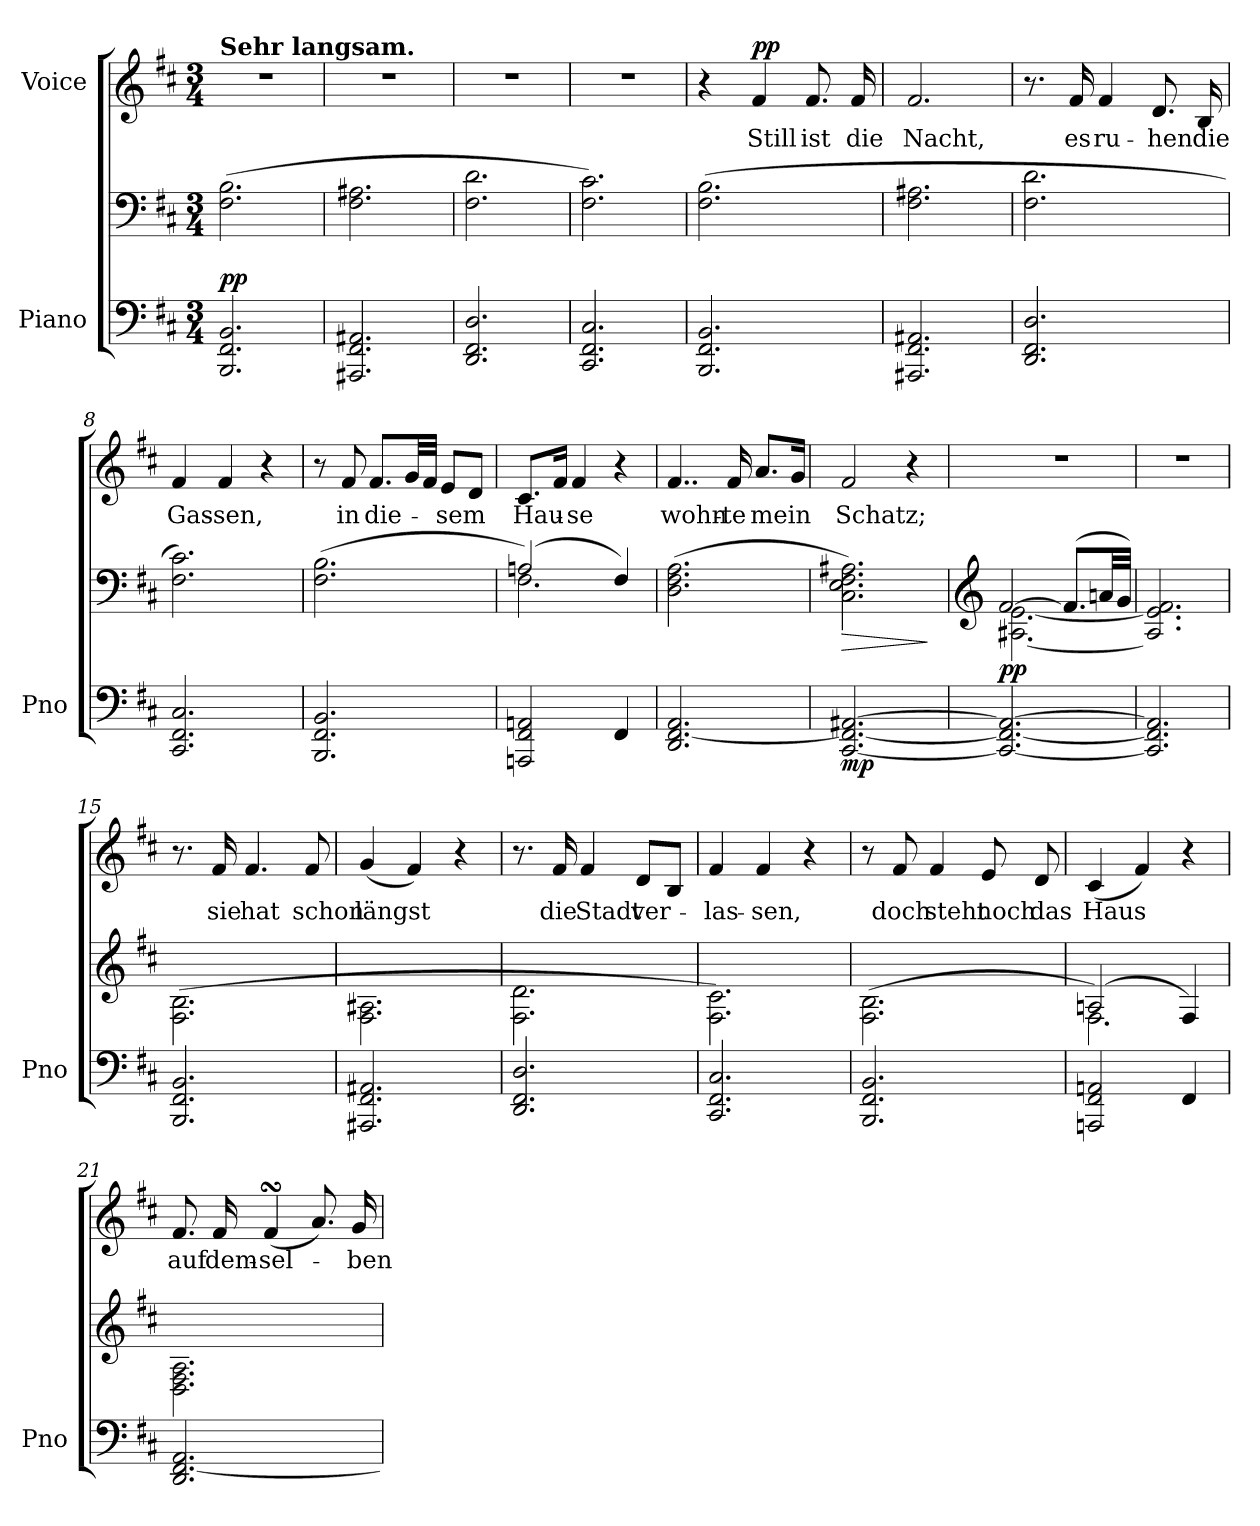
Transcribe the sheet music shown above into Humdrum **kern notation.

**kern	**kern	**dynam	**kern	**text	**dynam
*part2	*part2	*part2	*part1	*part1	*part1
*staff3	*staff2	*staff2/3	*staff1	*staff1	*staff1
*I"Piano	*	*	*I"Voice	*	*
*I'Pno	*	*	*	*	*
*clefF4	*clefF4	*	*clefG2	*	*
*k[f#c#]	*k[f#c#]	*	*k[f#c#]	*	*
*M3/4	*M3/4	*	*M3/4	*	*
=1	=1	=1	=1	=1	=1
!	!	!	!LO:TX:a:B:t=Sehr langsam.	!	!
!	!	!LO:DY:a=2	!	!	!
2.BBB/ 2.FF#/ 2.BB/	(>2.F#\ 2.B\	pp	2.r	.	.
=2	=2	=2	=2	=2	=2
2.AAA#X/ 2.FF#/ 2.AA#X/	2.F#\ 2.A#X\	.	2.r	.	.
=3	=3	=3	=3	=3	=3
2.DD/ 2.FF#/ 2.D/	2.F#\ 2.d\	.	2.r	.	.
=4	=4	=4	=4	=4	=4
2.CC#/ 2.FF#/ 2.C#/	2.F#\ 2.c#\)	.	2.r	.	.
=5	=5	=5	=5	=5	=5
2.BBB/ 2.FF#/ 2.BB/	(>2.F#\ 2.B\	.	4r	.	.
!	!	!	!	!LO:LY:b	!LO:DY:b
.	.	.	4f#/	Still	pp
!	!	!	!	!LO:LY:b	!
.	.	.	8.f#/	ist	.
!	!	!	!	!LO:LY:b	!
.	.	.	16f#/	die	.
=6	=6	=6	=6	=6	=6
!	!	!	!	!LO:LY:b	!
2.AAA#X/ 2.FF#/ 2.AA#X/	2.F#\ 2.A#X\	.	2.f#/	Nacht,	.
=7	=7	=7	=7	=7	=7
2.DD/ 2.FF#/ 2.D/	2.F#\ 2.d\	.	8.r	.	.
!	!	!	!	!LO:LY:b	!
.	.	.	16f#/	es	.
!	!	!	!	!LO:LY:b	!
.	.	.	4f#/	ru-	.
!	!	!	!	!LO:LY:b	!
.	.	.	8.d/	-hen	.
!	!	!	!	!LO:LY:b	!
.	.	.	16B/	die	.
=8	=8	=8	=8	=8	=8
!	!	!	!	!LO:LY:b	!
2.CC#/ 2.FF#/ 2.C#/	2.F#\ 2.c#\)	.	4f#/	Gas-	.
!	!	!	!	!LO:LY:b	!
.	.	.	4f#/	-sen,	.
.	.	.	4r	.	.
!!LO:LB:g=z
=9	=9	=9	=9	=9	=9
2.BBB/ 2.FF#/ 2.BB/	(>2.F#\ 2.B\	.	8r	.	.
!	!	!	!	!LO:LY:b	!
.	.	.	8f#/	in	.
!	!	!	!	!LO:LY:b	!
.	.	.	8.f#/L	die-	.
.	.	.	32g/LL	.	.
.	.	.	32f#/JJJ	.	.
!	!	!	!	!LO:LY:b	!
.	.	.	8e/L	-sem	.
.	.	.	8d/J	.	.
=10	=10	=10	=10	=10	=10
*	*^	*	*	*	*
!	!	!	!	!	!LO:LY:b	!
2AAAn/ 2FF#/ 2AAn/	(>2An/)	2.F#\	.	8.c#/L	Hau-	.
.	.	.	.	16f#/Jk	.	.
!	!	!	!	!	!LO:LY:b	!
.	.	.	.	4f#/	se	.
4FF#/	4F#/)	.	.	4r	.	.
*	*v	*v	*	*	*	*
=11	=11	=11	=11	=11	=11
!	!	!	!	!LO:LY:b	!
2.DD/ [2.FF#/ 2.AA/	(>2.D\ 2.F#\ 2.A\	.	4..f#/	wohn-	.
!	!	!	!	!LO:LY:b	!
.	.	.	16f#/	-te	.
!	!	!	!	!LO:LY:b	!
.	.	.	8.a/L	mein	.
.	.	.	16g/Jk	.	.
=12	=12	=12	=12	=12	=12
!	!	!LO:HP:b	!	!LO:LY:b	!
!	!	!LO:DY:n=1:b=2	!	!	!
[2.CC#/ 2.FF#/_ [2.AA#X/	2.C#\ 2.E\ 2.F#\ 2.A#X\)	> mp	2f#/	Schatz;	.
.	.	.	4r	.	.
.	.	]	.	.	.
=13	=13	=13	=13	=13	=13
*	*clefG2	*	*	*	*
*	*^	*	*	*	*
!	!	!	!LO:DY:b	!	!	!
2.CC#/_ 2.FF#/_ 2.AA#/_	[2f#/	[2.A#X\ [2.e\	pp	2.r	.	.
.	(>8.f#/L]	.	.	.	.	.
.	32an/LL	.	.	.	.	.
.	32g/JJJ)	.	.	.	.	.
=14	=14	=14	=14	=14	=14	=14
2.CC#/] 2.FF#/] 2.AA#/]	2.ryy	2.A#/] 2.e/] 2.f#/	.	2.r	.	.
*	*v	*v	*	*	*	*
=15	=15	=15	=15	=15	=15
2.BBB/ 2.FF#/ 2.BB/	(>2.F#\ 2.B\	.	8.r	.	.
!	!	!	!	!LO:LY:b	!
.	.	.	16f#/	sie	.
!	!	!	!	!LO:LY:b	!
.	.	.	4.f#/	hat	.
!	!	!	!	!LO:LY:b	!
.	.	.	8f#/	schon	.
!!LO:LB:g=z
=16	=16	=16	=16	=16	=16
!	!	!	!	!LO:LY:b	!
2.AAA#X/ 2.FF#/ 2.AA#X/	2.F#\ 2.A#X\	.	(<4g/	längst	.
.	.	.	4f#/)	.	.
.	.	.	4r	.	.
=17	=17	=17	=17	=17	=17
2.DD/ 2.FF#/ 2.D/	2.F#\ 2.d\	.	8.r	.	.
!	!	!	!	!LO:LY:b	!
.	.	.	16f#/	die	.
!	!	!	!	!LO:LY:b	!
.	.	.	4f#/	Stadt	.
!	!	!	!	!LO:LY:b	!
.	.	.	8d/L	ver-	.
.	.	.	8B/J	.	.
=18	=18	=18	=18	=18	=18
!	!	!	!	!LO:LY:b	!
2.CC#/ 2.FF#/ 2.C#/	2.F#\ 2.c#\)	.	4f#/	las-	.
!	!	!	!	!LO:LY:b	!
.	.	.	4f#/	-sen,	.
.	.	.	4r	.	.
=19	=19	=19	=19	=19	=19
2.BBB/ 2.FF#/ 2.BB/	(>2.F#\ 2.B\	.	8r	.	.
!	!	!	!	!LO:LY:b	!
.	.	.	8f#/	doch	.
!	!	!	!	!LO:LY:b	!
.	.	.	4f#/	steht	.
!	!	!	!	!LO:LY:b	!
.	.	.	8e/	noch	.
!	!	!	!	!LO:LY:b	!
.	.	.	8d/	das	.
=20	=20	=20	=20	=20	=20
*	*^	*	*	*	*
!	!	!	!	!	!LO:LY:b	!
2AAAn/ 2FF#/ 2AAn/	(>2An/)	2.F#\	.	(<4c#/	Haus	.
.	.	.	.	4f#/)	.	.
4FF#/	4F#/)	.	.	4r	.	.
*	*v	*v	*	*	*	*
=21	=21	=21	=21	=21	=21
!	!	!	!	!LO:LY:b	!
2.DD/ [2.FF#/ 2.AA/	2.D\ 2.F#\ 2.A\	.	8.f#/	auf	.
!	!	!	!	!LO:LY:b	!
.	.	.	16f#/	dem-	.
!	!	!	!	!LO:LY:b	!
.	.	.	(<4f#sSsS/	-sel-	.
.	.	.	8.a/)	.	.
!	!	!	!	!LO:LY:b	!
.	.	.	16g/	ben	.
=	=	=	=	=	=
*-	*-	*-	*-	*-	*-
